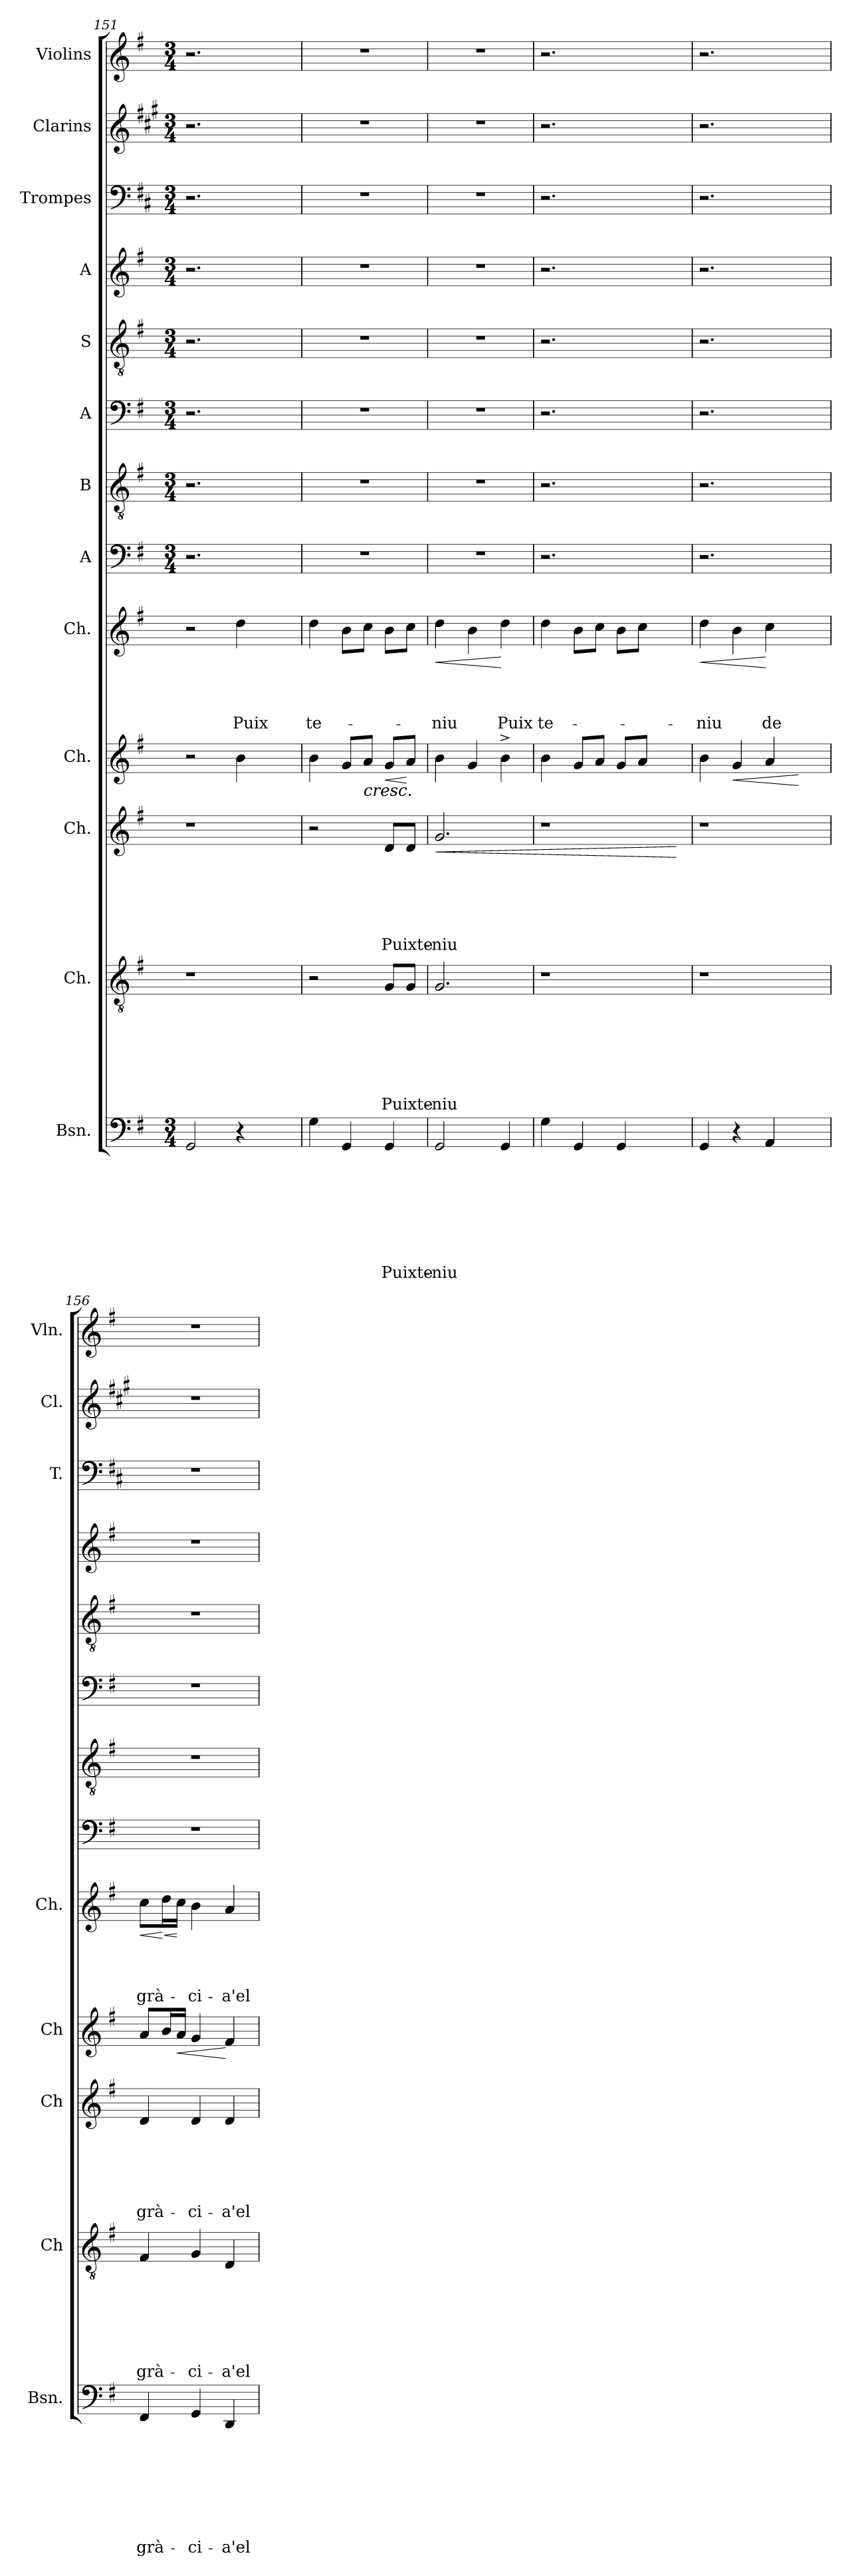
**kern	**text	**text	**text	**text	**text	**text	**text	**text	**kern	**text	**text	**text	**text	**text	**text	**text	**kern	**text	**text	**text	**text	**text	**text	**dynam	**kern	**dynam	**kern	**text	**text	**text	**text	**dynam	**kern	**kern	**kern	**kern	**kern	**kern	**kern	**kern
*part13	*part13	*part13	*part13	*part13	*part13	*part13	*part13	*part13	*part12	*part12	*part12	*part12	*part12	*part12	*part12	*part12	*part11	*part11	*part11	*part11	*part11	*part11	*part11	*part11	*part10	*part10	*part9	*part9	*part9	*part9	*part9	*part9	*part8	*part7	*part6	*part5	*part4	*part3	*part2	*part1
*staff13	*staff13	*staff13	*staff13	*staff13	*staff13	*staff13	*staff13	*staff13	*staff12	*staff12	*staff12	*staff12	*staff12	*staff12	*staff12	*staff12	*staff11	*staff11	*staff11	*staff11	*staff11	*staff11	*staff11	*staff11	*staff10	*staff10	*staff9	*staff9	*staff9	*staff9	*staff9	*staff9	*staff8	*staff7	*staff6	*staff5	*staff4	*staff3	*staff2	*staff1
*I"Bsn.	*	*	*	*	*	*	*	*	*I"Ch.	*	*	*	*	*	*	*	*I"Ch.	*	*	*	*	*	*	*	*I"Ch.	*	*I"Ch.	*	*	*	*	*	*I"A	*I"B	*I"A	*I"S	*I"A	*I"Trompes	*I"Clarins	*I"Violins
*I'Bsn.	*	*	*	*	*	*	*	*	*I'Ch	*	*	*	*	*	*	*	*I'Ch	*	*	*	*	*	*	*	*I'Ch	*	*I'Ch.	*	*	*	*	*	*	*	*	*	*	*I'T.	*I'Cl.	*I'Vln.
!!LO:PB:g=z
*clefF4	*	*	*	*	*	*	*	*	*clefGv2	*	*	*	*	*	*	*	*clefG2	*	*	*	*	*	*	*	*clefG2	*	*clefG2	*	*	*	*	*	*clefF4	*clefGv2	*clefF4	*clefGv2	*clefG2	*clefF4	*clefG2	*clefG2
*	*	*	*	*	*	*	*	*	*	*	*	*	*	*	*	*	*	*	*	*	*	*	*	*	*	*	*	*	*	*	*	*	*	*	*	*	*	*ITrd4c7	*ITrd1c2	*
*k[f#]	*	*	*	*	*	*	*	*	*k[f#]	*	*	*	*	*	*	*	*k[f#]	*	*	*	*	*	*	*	*k[f#]	*	*k[f#]	*	*	*	*	*	*k[f#]	*k[f#]	*k[f#]	*k[f#]	*k[f#]	*k[f#]	*k[f#]	*k[f#]
*G:	*	*	*	*	*	*	*	*	*G:	*	*	*	*	*	*	*	*G:	*	*	*	*	*	*	*	*G:	*	*G:	*	*	*	*	*	*G:	*G:	*G:	*G:	*G:	*G:	*G:	*G:
*M3/4	*	*	*	*	*	*	*	*	*	*	*	*	*	*	*	*	*	*	*	*	*	*	*	*	*	*	*	*	*	*	*	*	*M3/4	*M3/4	*M3/4	*M3/4	*M3/4	*M3/4	*M3/4	*M3/4
=151	=151	=151	=151	=151	=151	=151	=151	=151	=151	=151	=151	=151	=151	=151	=151	=151	=151	=151	=151	=151	=151	=151	=151	=151	=151	=151	=151	=151	=151	=151	=151	=151	=151	=151	=151	=151	=151	=151	=151	=151
!	!	!	!	!	!	!	!	!	!LO:N:vis=1	!	!	!	!	!	!	!	!LO:N:vis=1	!	!	!	!	!	!	!	!	!	!	!	!	!	!	!	!	!	!	!	!	!	!	!
2GG/	.	.	.	.	.	.	.	.	1r	.	.	.	.	.	.	.	1r	.	.	.	.	.	.	.	2r	.	2r	.	.	.	.	.	2.r	2.r	2.r	2.r	2.r	2.r	2.r	2.r
!	!	!	!	!	!	!	!	!	!	!	!	!	!	!	!	!	!	!	!	!	!	!	!	!	!	!	!	!	!	!	!LO:LY:b	!	!	!	!	!	!	!	!	!
4r	.	.	.	.	.	.	.	.	.	.	.	.	.	.	.	.	.	.	.	.	.	.	.	.	4b\	.	4dd\	.	.	.	Puix	.	.	.	.	.	.	.	.	.
4ryy	.	.	.	.	.	.	.	.	.	.	.	.	.	.	.	.	.	.	.	.	.	.	.	.	4ryy	.	4ryy	.	.	.	.	.	4ryy	4ryy	4ryy	4ryy	4ryy	4ryy	4ryy	4ryy
=152	=152	=152	=152	=152	=152	=152	=152	=152	=152	=152	=152	=152	=152	=152	=152	=152	=152	=152	=152	=152	=152	=152	=152	=152	=152	=152	=152	=152	=152	=152	=152	=152	=152	=152	=152	=152	=152	=152	=152	=152
!	!	!	!	!	!	!	!	!	!	!	!	!	!	!	!	!	!	!	!	!	!	!	!	!	!	!	!	!	!	!	!LO:LY:b	!	!	!	!	!	!	!	!	!
4G\	.	.	.	.	.	.	.	.	2r	.	.	.	.	.	.	.	2r	.	.	.	.	.	.	.	4b\	.	4dd\	.	.	.	te-	.	2.r	2.r	2.r	2.r	2.r	2.r	2.r	2.r
4GG/	.	.	.	.	.	.	.	.	.	.	.	.	.	.	.	.	.	.	.	.	.	.	.	.	8g/L	.	8b\L	.	.	.	.	.	.	.	.	.	.	.	.	.
!	!	!	!	!	!	!	!	!	!	!	!	!	!	!	!	!	!	!	!	!	!	!	!	!	!	!LO:HP:b	!	!	!	!	!	!	!	!	!	!	!	!	!	!
.	.	.	.	.	.	.	.	.	.	.	.	.	.	.	.	.	.	.	.	.	.	.	.	.	8a/J	<	8cc\J	.	.	.	.	.	.	.	.	.	.	.	.	.
!	!	!	!	!	!	!	!	!LO:LY:a	!	!	!	!	!	!	!	!LO:LY:a	!	!	!	!	!	!	!LO:LY:b	!	!	!LO:HP:b	!	!	!	!	!	!	!	!	!	!	!	!	!	!
4GG/	.	.	.	.	.	.	.	Puixte-	8G/L	.	.	.	.	.	.	Puixte-	8d/L	.	.	.	.	.	Puixte-	.	8g/L	<	8b\L	.	.	.	.	.	.	.	.	.	.	.	.	.
.	.	.	.	.	.	.	.	.	8G/J	.	.	.	.	.	.	.	8d/J	.	.	.	.	.	.	.	8a/J	[	8cc\J	.	.	.	.	.	.	.	.	.	.	.	.	.
.	.	.	.	.	.	.	.	.	.	.	.	.	.	.	.	.	.	.	.	.	.	.	.	.	.	[	.	.	.	.	.	.	.	.	.	.	.	.	.	.
=153	=153	=153	=153	=153	=153	=153	=153	=153	=153	=153	=153	=153	=153	=153	=153	=153	=153	=153	=153	=153	=153	=153	=153	=153	=153	=153	=153	=153	=153	=153	=153	=153	=153	=153	=153	=153	=153	=153	=153	=153
!	!	!	!	!	!	!	!	!LO:LY:a	!	!	!	!	!	!	!	!LO:LY:a	!	!	!	!	!	!	!LO:LY:b	!LO:HP:b	!	!	!	!	!	!	!LO:LY:b	!LO:HP:b	!	!	!	!	!	!	!	!
2GG/	.	.	.	.	.	.	.	-niu	2.G/	.	.	.	.	.	.	-niu	2.g/	.	.	.	.	.	-niu	<	4b\	.	4dd\	.	.	.	-niu	<	2.r	2.r	2.r	2.r	2.r	2.r	2.r	2.r
.	.	.	.	.	.	.	.	.	.	.	.	.	.	.	.	.	.	.	.	.	.	.	.	.	4g/	.	4b\	.	.	.	.	.	.	.	.	.	.	.	.	.
!	!	!	!	!	!	!	!	!	!	!	!	!	!	!	!	!	!	!	!	!	!	!	!	!	!	!	!	!	!	!	!LO:LY:b	!	!	!	!	!	!	!	!	!
4GG/	.	.	.	.	.	.	.	.	.	.	.	.	.	.	.	.	.	.	.	.	.	.	.	.	4b^>\	.	4dd\	.	.	.	Puix	[	.	.	.	.	.	.	.	.
=154	=154	=154	=154	=154	=154	=154	=154	=154	=154	=154	=154	=154	=154	=154	=154	=154	=154	=154	=154	=154	=154	=154	=154	=154	=154	=154	=154	=154	=154	=154	=154	=154	=154	=154	=154	=154	=154	=154	=154	=154
!	!	!	!	!	!	!	!	!	!LO:N:vis=1	!	!	!	!	!	!	!	!LO:N:vis=1	!	!	!	!	!	!	!	!	!	!	!	!	!	!LO:LY:b	!	!	!	!	!	!	!	!	!
4G\	.	.	.	.	.	.	.	.	1r	.	.	.	.	.	.	.	1r	.	.	.	.	.	.	.	4b\	.	4dd\	.	.	.	te-	.	2.r	2.r	2.r	2.r	2.r	2.r	2.r	2.r
4GG/	.	.	.	.	.	.	.	.	.	.	.	.	.	.	.	.	.	.	.	.	.	.	.	.	8g/L	.	8b\L	.	.	.	.	.	.	.	.	.	.	.	.	.
.	.	.	.	.	.	.	.	.	.	.	.	.	.	.	.	.	.	.	.	.	.	.	.	.	8a/J	.	8cc\J	.	.	.	.	.	.	.	.	.	.	.	.	.
4GG/	.	.	.	.	.	.	.	.	.	.	.	.	.	.	.	.	.	.	.	.	.	.	.	.	8g/L	.	8b\L	.	.	.	.	.	.	.	.	.	.	.	.	.
.	.	.	.	.	.	.	.	.	.	.	.	.	.	.	.	.	.	.	.	.	.	.	.	.	8a/J	.	8cc\J	.	.	.	.	.	.	.	.	.	.	.	.	.
4ryy	.	.	.	.	.	.	.	.	.	.	.	.	.	.	.	.	.	.	.	.	.	.	.	.	4ryy	.	4ryy	.	.	.	.	.	4ryy	4ryy	4ryy	4ryy	4ryy	4ryy	4ryy	4ryy
.	.	.	.	.	.	.	.	.	.	.	.	.	.	.	.	.	.	.	.	.	.	.	.	[	.	.	.	.	.	.	.	.	.	.	.	.	.	.	.	.
=155	=155	=155	=155	=155	=155	=155	=155	=155	=155	=155	=155	=155	=155	=155	=155	=155	=155	=155	=155	=155	=155	=155	=155	=155	=155	=155	=155	=155	=155	=155	=155	=155	=155	=155	=155	=155	=155	=155	=155	=155
!	!	!	!	!	!	!	!	!	!LO:N:vis=1	!	!	!	!	!	!	!	!LO:N:vis=1	!	!	!	!	!	!	!	!	!	!	!	!	!	!LO:LY:b	!LO:HP:b	!	!	!	!	!	!	!	!
4GG/	.	.	.	.	.	.	.	.	1r	.	.	.	.	.	.	.	1r	.	.	.	.	.	.	.	4b\	.	4dd\	.	.	.	-niu	<	2.r	2.r	2.r	2.r	2.r	2.r	2.r	2.r
!	!	!	!	!	!	!	!	!	!	!	!	!	!	!	!	!	!	!	!	!	!	!	!	!	!	!LO:HP:b	!	!	!	!	!	!	!	!	!	!	!	!	!	!
4r	.	.	.	.	.	.	.	.	.	.	.	.	.	.	.	.	.	.	.	.	.	.	.	.	4g/	<	4b\	.	.	.	.	.	.	.	.	.	.	.	.	.
!	!	!	!	!	!	!	!	!	!	!	!	!	!	!	!	!	!	!	!	!	!	!	!	!	!	!	!	!	!	!	!LO:LY:b	!	!	!	!	!	!	!	!	!
4AA/	.	.	.	.	.	.	.	.	.	.	.	.	.	.	.	.	.	.	.	.	.	.	.	.	4a/	.	4cc\	.	.	.	de	[	.	.	.	.	.	.	.	.
4ryy	.	.	.	.	.	.	.	.	.	.	.	.	.	.	.	.	.	.	.	.	.	.	.	.	4ryy	[	4ryy	.	.	.	.	.	4ryy	4ryy	4ryy	4ryy	4ryy	4ryy	4ryy	4ryy
=156	=156	=156	=156	=156	=156	=156	=156	=156	=156	=156	=156	=156	=156	=156	=156	=156	=156	=156	=156	=156	=156	=156	=156	=156	=156	=156	=156	=156	=156	=156	=156	=156	=156	=156	=156	=156	=156	=156	=156	=156
!	!	!	!	!	!	!	!	!LO:LY:a	!	!	!	!	!	!	!	!LO:LY:a	!	!	!	!	!	!	!LO:LY:b	!	!	!	!	!	!	!	!LO:LY:b	!LO:HP:b	!	!	!	!	!	!	!	!
!	!	!	!	!	!	!	!	!	!	!	!	!	!	!	!	!	!	!	!	!	!	!	!	!	!	!	!	!	!	!	!	!LO:HP:n=1:b	!	!	!	!	!	!	!	!
4FF#/	.	.	.	.	.	.	.	grà-	4F#/	.	.	.	.	.	.	grà-	4d/	.	.	.	.	.	grà-	.	8a/L	.	8cc\L	.	.	.	grà-	< <	2.r	2.r	2.r	2.r	2.r	2.r	2.r	2.r
!	!	!	!	!	!	!	!	!	!	!	!	!	!	!	!	!	!	!	!	!	!	!	!	!	!	!	!	!	!	!	!	!LO:HP:n=1:b	!	!	!	!	!	!	!	!
.	.	.	.	.	.	.	.	.	.	.	.	.	.	.	.	.	.	.	.	.	.	.	.	.	16b/L	.	16dd\L	.	.	.	.	[ <	.	.	.	.	.	.	.	.
!	!	!	!	!	!	!	!	!	!	!	!	!	!	!	!	!	!	!	!	!	!	!	!	!	!	!LO:HP:b	!	!	!	!	!	!	!	!	!	!	!	!	!	!
.	.	.	.	.	.	.	.	.	.	.	.	.	.	.	.	.	.	.	.	.	.	.	.	.	16a/JJ	<	16cc\JJ	.	.	.	.	[	.	.	.	.	.	.	.	.
!	!	!	!	!	!	!	!	!LO:LY:a	!	!	!	!	!	!	!	!LO:LY:a	!	!	!	!	!	!	!LO:LY:b	!	!	!	!	!	!	!	!LO:LY:b	!	!	!	!	!	!	!	!	!
4GG/	.	.	.	.	.	.	.	-ci-	4G/	.	.	.	.	.	.	-ci-	4d/	.	.	.	.	.	-ci-	.	4g/	.	4b\	.	.	.	-ci-	[	.	.	.	.	.	.	.	.
!	!	!	!	!	!	!	!	!LO:LY:a	!	!	!	!	!	!	!	!LO:LY:a	!	!	!	!	!	!	!LO:LY:b	!	!	!	!	!	!	!	!LO:LY:b	!	!	!	!	!	!	!	!	!
4DD/	.	.	.	.	.	.	.	-a'el	4D/	.	.	.	.	.	.	-a'el	4d/	.	.	.	.	.	-a'el	.	4f#/	[	4a/	.	.	.	-a'el	.	.	.	.	.	.	.	.	.
=	=	=	=	=	=	=	=	=	=	=	=	=	=	=	=	=	=	=	=	=	=	=	=	=	=	=	=	=	=	=	=	=	=	=	=	=	=	=	=	=
*-	*-	*-	*-	*-	*-	*-	*-	*-	*-	*-	*-	*-	*-	*-	*-	*-	*-	*-	*-	*-	*-	*-	*-	*-	*-	*-	*-	*-	*-	*-	*-	*-	*-	*-	*-	*-	*-	*-	*-	*-
